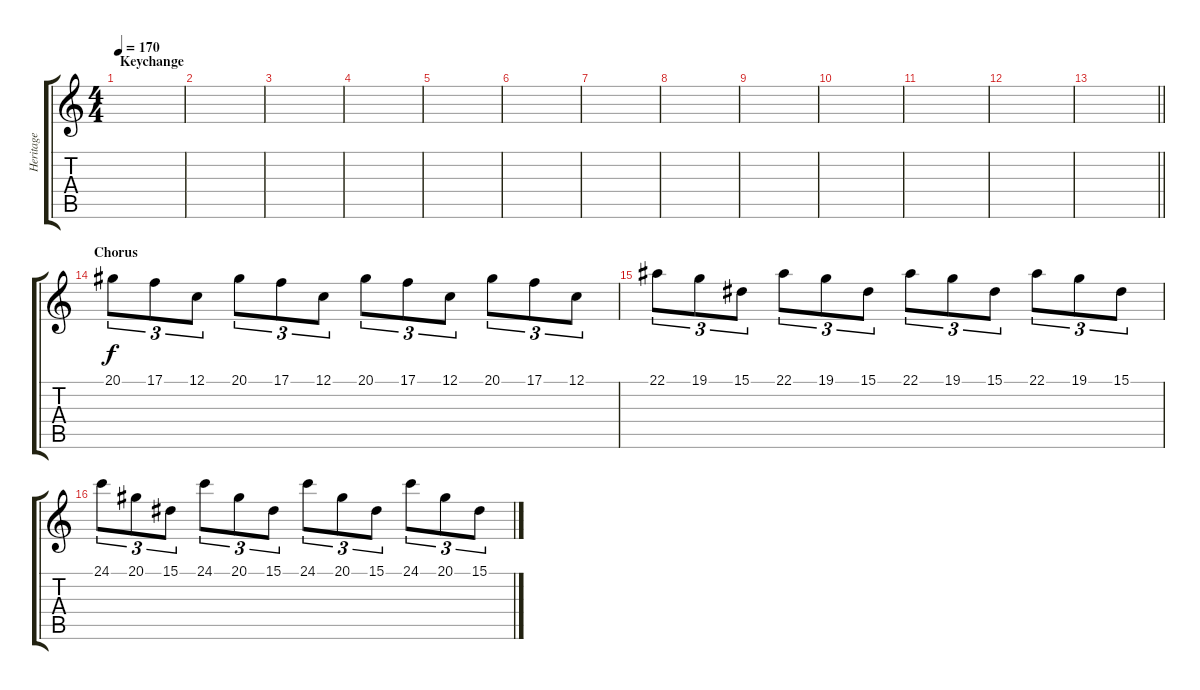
\track ("Heritage" "Heritage") {instrument shamisen}
\staff {score tabs}
\tuning (C4 G3 Eb3 Bb2 F2 C2) {hide}
\ts (4 4)
\section ("" "Keychange")
\tempo 170
\clef g2
\ks c
|
|
|
|
|
|
|
|
|
|
|
|
\barLineRight lightlight
|
\section ("" "Chorus")
20.1.8{tu (3 2)} 17.1.8{tu (3 2)} 12.1.8{tu (3 2)} 20.1.8{tu (3 2)} 17.1.8{tu (3 2)} 12.1.8{tu (3 2)} 20.1.8{tu (3 2)} 17.1.8{tu (3 2)} 12.1.8{tu (3 2)} 20.1.8{tu (3 2)} 17.1.8{tu (3 2)} 12.1.8{tu (3 2)} |
22.1.8{tu (3 2)} 19.1.8{tu (3 2)} 15.1.8{tu (3 2)} 22.1.8{tu (3 2)} 19.1.8{tu (3 2)} 15.1.8{tu (3 2)} 22.1.8{tu (3 2)} 19.1.8{tu (3 2)} 15.1.8{tu (3 2)} 22.1.8{tu (3 2)} 19.1.8{tu (3 2)} 15.1.8{tu (3 2)} |
24.1.8{tu (3 2)} 20.1.8{tu (3 2)} 15.1.8{tu (3 2)} 24.1.8{tu (3 2)} 20.1.8{tu (3 2)} 15.1.8{tu (3 2)} 24.1.8{tu (3 2)} 20.1.8{tu (3 2)} 15.1.8{tu (3 2)} 24.1.8{tu (3 2)} 20.1.8{tu (3 2)} 15.1.8{tu (3 2)}
